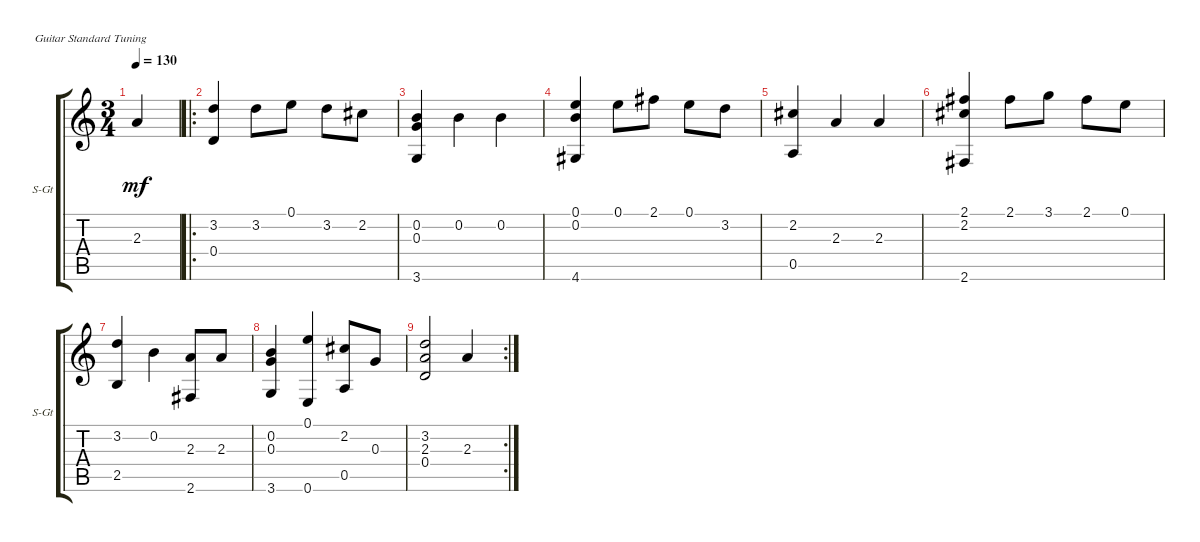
\defaultSystemsLayout 4
\bracketExtendMode groupsimilarinstruments
\useSystemSignSeparator
\singleTrackTrackNamePolicy allsystems
\multiTrackTrackNamePolicy allsystems
\firstSystemTrackNameOrientation horizontal
\otherSystemsTrackNameOrientation horizontal
\track ("Steel Guitar" "S-Gt") {instrument acousticguitarsteel}
\staff {score tabs}
\tuning (E4 B3 G3 D3 A2 E2)
\ts (3 4)
\ac
\tempo 130
\clef g2
\ks c
2.3.4{dy mf instrument acousticguitarsteel} |
\ro
(3.2 0.4).4 3.2.8 0.1.8 3.2.8 2.2.8 |
(3.6 0.3 0.2).4 0.2.4 0.2.4 |
(4.6 0.2 0.1).4 0.1.8 2.1.8 0.1.8 3.2.8 |
(0.5 2.2).4 2.3.4 2.3.4 |
(2.6 2.2 2.1).4 2.1.8 3.1.8 2.1.8 0.1.8 |
(3.2 2.5).4 0.2.4 (2.6 2.3).8 2.3.8 |
(3.6 0.2 0.3).4 (0.1 0.6).4 (0.5 2.2).8 0.3.8 |
\rc 2
(0.4 3.2 2.3).2 2.3.4
